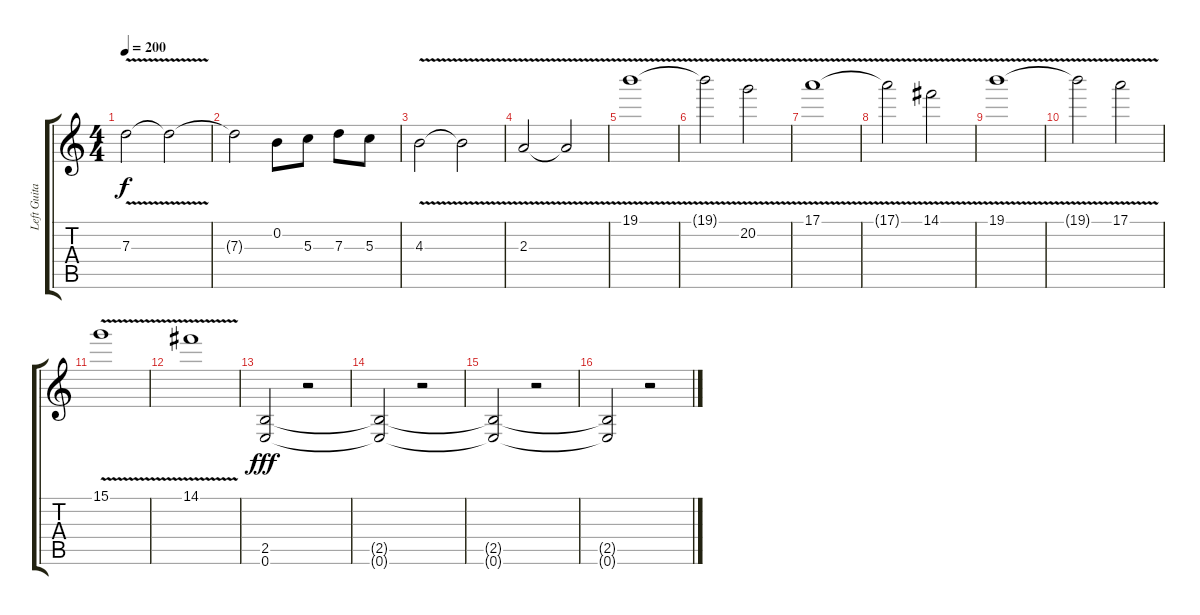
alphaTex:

\track ("Left Guitar" "Left Guita") {instrument distortionguitar}
\staff {score tabs}
\tuning (E4 B3 G3 D3 A2 E2) {hide}
\ts (4 4)
\tempo 200
\clef g2
\ks c
7.3{v}.2{dy f} 7.3{t}.2 |
7.3{t}.2 0.2.8 5.3.8 7.3.8 5.3.8 |
4.3{v}.2 4.3{t}.2 |
2.3{v}.2 2.3{t}.2 |
19.1{v}.1 |
19.1{t}.2 20.2{v}.2 |
17.1{v}.1 |
17.1{t}.2 14.1{v}.2 |
19.1{v}.1 |
19.1{t}.2 17.1{v}.2 |
15.1{v}.1 |
14.1{v}.1 |
(2.5 0.6).2{dy fff} r.2 |
(2.5{t} 0.6{t}).2 r.2 |
(2.5{t} 0.6{t}).2 r.2 |
(2.5{t} 0.6{t}).2 r.2
